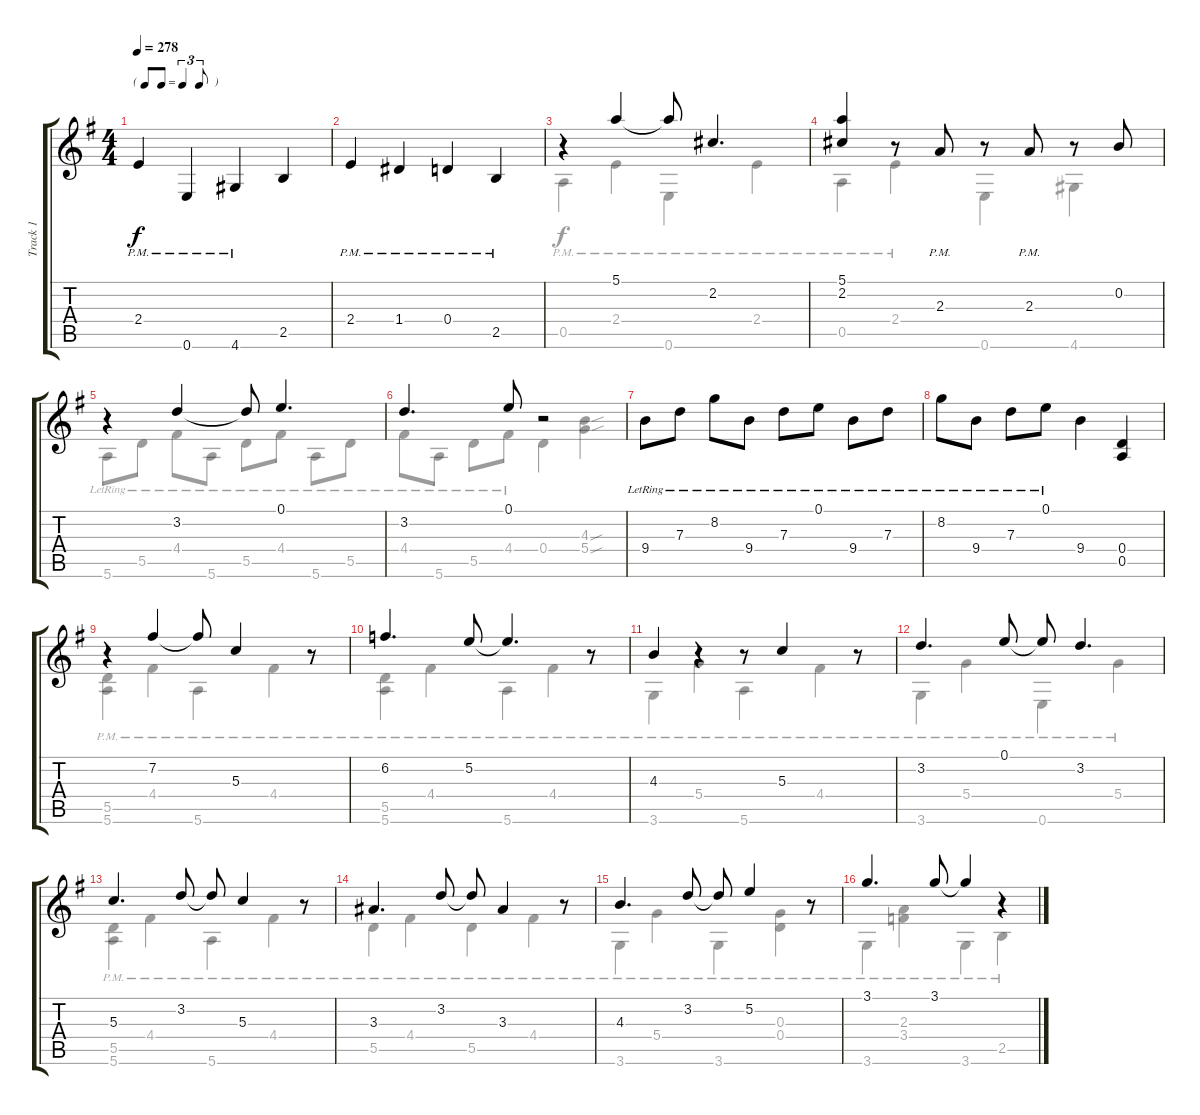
\track ("Track 1" "Track 1") {instrument acousticguitarsteel}
\staff {score tabs}
\tuning (E4 B3 G3 D3 A2 E2) {hide}
\voice
\ts (4 4)
\tf triplet8th
\tempo 278
\clef g2
\ks g
2.4{pm}.4{dy f} 0.6{pm}.4 4.6{pm}.4 2.5.4 |
2.4{pm}.4 1.4{pm}.4 0.4{pm}.4 2.5{pm}.4 |
r.4 5.1.4 5.1{t}.8 2.2.4{d} |
(5.1 2.2).4 r.8 2.3{pm}.8 r.8 2.3{pm}.8 r.8 0.2.8 |
r.4 3.2.4 3.2{t}.8 0.1.4{d} |
3.2.4{d} 0.1.8 r.2 |
9.4{lr}.8 7.3{lr}.8 8.2{lr}.8 9.4{lr}.8 7.3{lr}.8 0.1{lr}.8 9.4{lr}.8 7.3{lr}.8 |
8.2{lr}.8 9.4{lr}.8 7.3{lr}.8 0.1{lr}.8 9.4.4 (0.4 0.5).4 |
r.4 7.2.4 7.2{t}.8 5.3.4 r.8 |
6.2.4{d} 5.2.8 5.2{t}.4{d} r.8 |
4.3.4 r.4 r.8 5.3.4 r.8 |
3.2.4{d} 0.1.8 0.1{t}.8 3.2.4{d} |
5.3.4{d} 3.2.8 3.2{t}.8 5.3.4 r.8 |
3.3.4{d} 3.2.8 3.2{t}.8 3.3.4 r.8 |
4.3.4{d} 3.2.8 3.2{t}.8 5.2.4 r.8 |
3.1.4{d} 3.1.8 3.1{t}.4 r.4
\voice
\clef g2
\ottava regular
\simile none
\ks g
|
|
0.5{pm}.4 2.4{pm}.4 0.6{pm}.4 2.4{pm}.4 |
0.5{pm}.4 2.4{pm}.4 0.6.4 4.6.4 |
5.6{lr}.8 5.5{lr}.8 4.4{lr}.8 5.6{lr}.8 5.5{lr}.8 4.4{lr}.8 5.6{lr}.8 5.5{lr}.8 |
4.4{lr}.8 5.6{lr}.8 5.5{lr}.8 4.4{lr}.8 0.4.4 (4.3{sou} 5.4{sou}).4 |
|
|
(5.5{pm} 5.6{pm}).4 4.4{pm}.4 5.6{pm}.4 4.4{pm}.4 |
(5.5{pm} 5.6{pm}).4 4.4{pm}.4 5.6{pm}.4 4.4{pm}.4 |
3.6{pm}.4 5.4{pm}.4 5.6{pm}.4 4.4{pm}.4 |
3.6{pm}.4 5.4{pm}.4 0.6{pm}.4 5.4{pm}.4 |
(5.5{pm} 5.6{pm}).4 4.4{pm}.4 5.6{pm}.4 4.4{pm}.4 |
5.5{pm}.4 4.4{pm}.4 5.5{pm}.4 4.4{pm}.4 |
3.6{pm}.4 5.4{pm}.4 3.6{pm}.4 (0.3{pm} 0.4{pm}).4 |
3.6{pm}.4 (2.3{pm} 3.4{pm}).4 3.6{pm}.4 2.5{pm}.4
